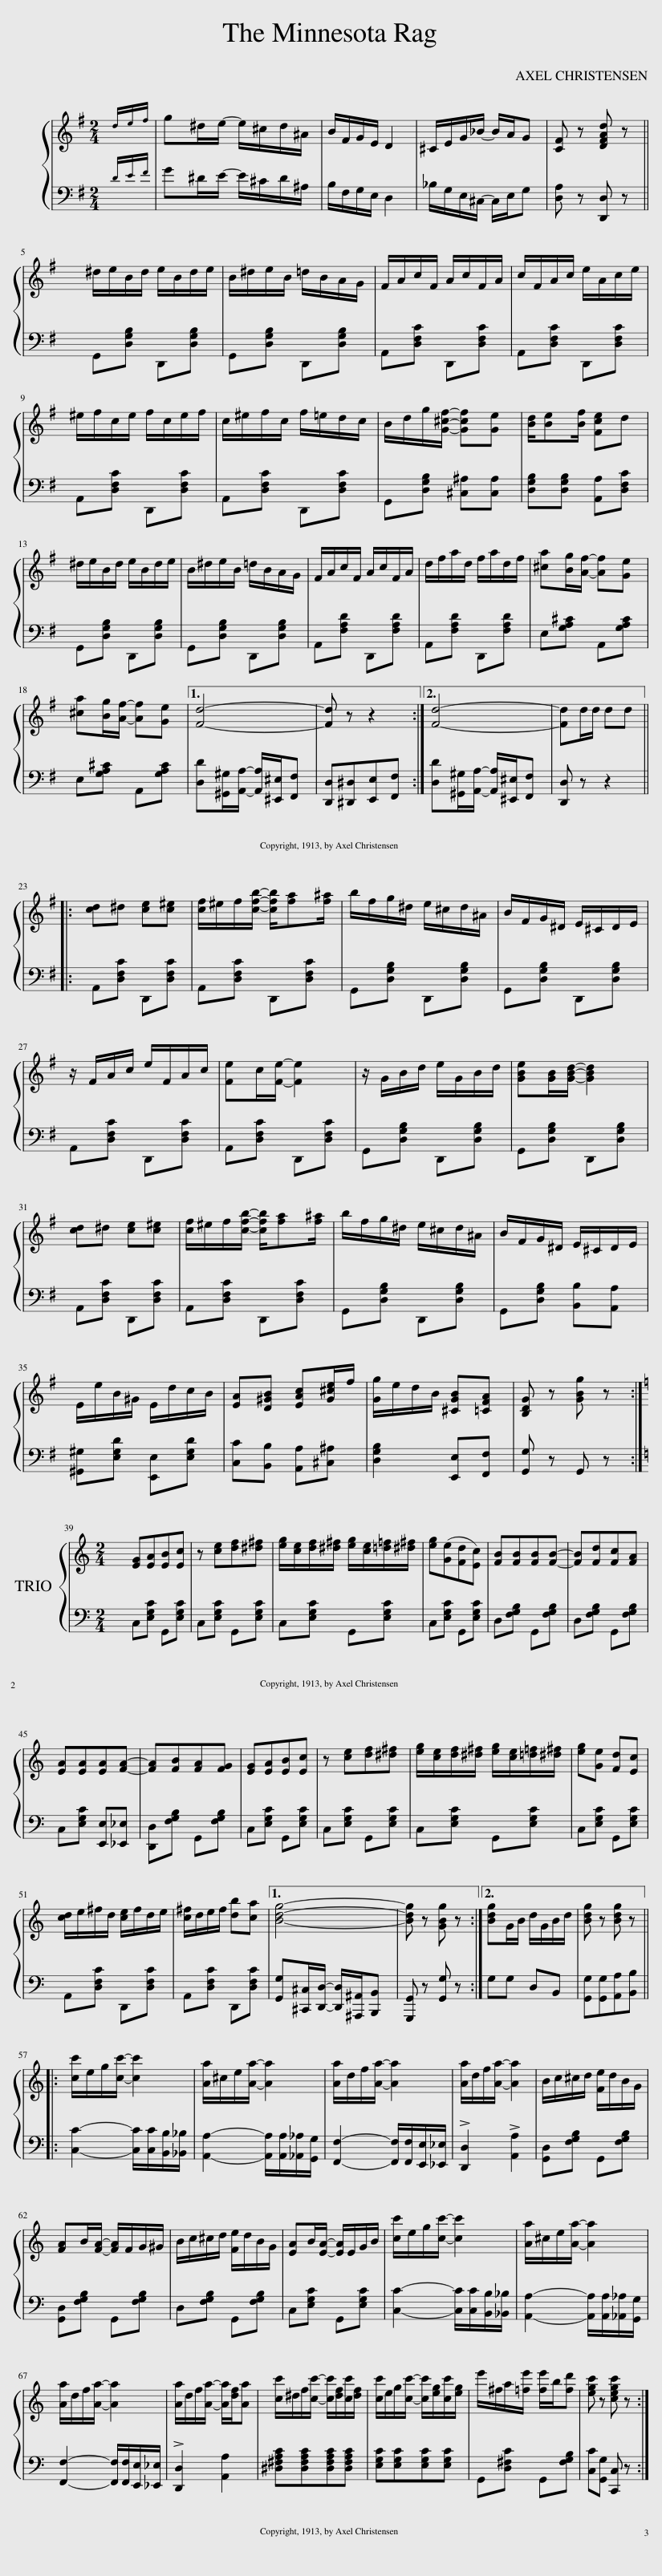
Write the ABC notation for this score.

X:1
%%score { 1 | 2 }
L:1/8
Q:1/4=90
M:2/4
I:linebreak $
K:G
V:1 treble
V:2 bass
V:1
 (3d/e/f/ | g^d/e/- e/^c/d/^A/ | B/F/G/E/ D2 | ^C/E/G/_B/- B/A/G | [CF] z [DFAd] z |:$ %5
 ^d/e/B/d/ e/B/d/e/ | B/^d/e/B/ =d/B/A/G/ | F/A/c/F/ A/c/F/A/ | c/F/A/c/ e/A/c/e/ |$ ^e/f/c/e/ f/c/e/f/ | %10
 c/^e/f/c/ f/=e/d/c/ | B/d/g/[G^cf]/- [Gcf][Ge] | [Bd]/[Be][Bf]/ [Fce]d |$ ^d/e/B/d/ e/B/d/e/ | B/^d/e/B/ =d/B/A/G/ | %15
 F/A/c/F/ A/c/F/A/ | d/f/a/d/ f/a/d/f/ | [^ca][Bg]/[Af]/- [Af][Ge] |$ [^ca][Bg]/[Af]/- [Af][Ge] |1 [Fd]4- | %20
 [Fd] z z2 :|2 [Fd]4- | [Fd]d/d/ dd |:$ [cd]^d [ce][c^e] | [cf]/^e/f/[cfb]/- [cfb]/[fa][f^a]/ | %25
 b/f/g/^d/ e/^c/d/^A/ | B/F/G/^D/ E/^C/D/E/ |$ z/ F/A/c/ e/F/A/c/ | [Fe]c/[Fe]/- [Fe]2 | z/ G/B/d/ e/G/B/d/ | %30
 [GBe][GB]/[GBd]/- [GBd]2 |$ [cd]^d [ce][c^e] | [cf]/^e/f/[cfb]/- [cfb]/[fa][f^a]/ | b/f/g/^d/ e/^c/d/^A/ | B/F/G/^D/ E/^C/D/E/ |$ %35
 E/e/B/^G/ E/d/c/B/ | [EA][D^GB] [EAc][G^ce]/f/ | [Gg]/e/d/B/ [^CGB][=CFA] | [B,DG] z [GBg] z ::$[K:C][M:2/4] [EG][EA][EB][Ec] | %40
 z [ce][df][^d^f] | [eg]/[ce]/[df]/[^d^f]/ [eg]/[ce]/[=d=f]/[^d^f]/ | [eg]([Ge][Fd][Ec]) | [FB][FB][FB][FB]- | [FB][Fd][Fc][FA] |$ %45
 [EA][EA][EA][FA]- | [FA][FB][FA][FG] | [EG][EA][EB][Ec] | z [ce][df][^d^f] | [eg]/[ce]/[df]/[^d^f]/ [eg]/[ce]/[=d=f]/[^d^f]/ | %50
 [eg][Ge] [Fd][Ec] |$ [cd]/e/^f/d/ [ce]/f/d/e/ | [c^f]/d/e/f/ [db][ca] |1 [Bdg]4- | [Bdg] z [GBg] z :|2 %55
 [Bdg]G/B/ d/G/B/d/ | [Bdg] z [Bdg] z |:$ [cc']/e/g/[cc']/- [cc']2 | [Aa]/^c/e/[Aa]/- [Aa]2 | [Aa]/d/f/[Aa]/- [Aa]2 | %60
 [Aa]/d/f/[Aa]/- [Aa]2 | B/c/^c/d/ [Fe]/d/B/G/ |$ [FA]B/[FA]/- [FA]/F/G/^G/ | B/c/^c/d/ [Fe]/d/B/G/ | [EA]B/[EA]/- [EA]/E/G/B/ | %65
 [cc']/e/g/[cc']/- [cc']2 | [Aa]/^c/e/[Aa]/- [Aa]2 |$ [Aa]/d/f/[Aa]/- [Aa]2 | [Aa]/d/f/[Aa]/- [Aa]/[df]/[Aa] | [cc']/^d/f/[cc']/- [cc']/[df]/[cc']/[df]/ | %70
 [cc']/e/g/[cc']/- [cc']/[eg]/[cc']/[eg]/ | e'/^f/a/[=fe']/- [fe']/b/[fd'] | [egc'] z [cegc'] z :| %73
V:2
 (3D/E/F/ | G^D/E/- E/^C/D/^A,/ | B,/F,/G,/E,/ D,2 | _B,/G,/E,/^C,/- C,/E,/G, | [D,A,] z [D,,D,] z |:$ %5
 G,,[D,G,B,] D,,[D,G,B,] | G,,[D,G,B,] D,,[D,G,B,] | A,,[D,F,C] D,,[D,F,C] | A,,[D,F,C] D,,[D,F,C] |$ A,,[D,F,C] D,,[D,F,C] | %10
 A,,[D,F,C] D,,[D,F,C] | G,,[D,G,B,] [^C,^A,][C,A,] | [D,G,B,][D,G,B,] [A,,A,][D,F,C] |$ G,,[D,G,B,] D,,[D,G,B,] | G,,[D,G,B,] D,,[D,G,B,] | %15
 A,,[F,A,D] D,,[F,A,D] | A,,[F,A,D] D,,[F,A,D] | E,[G,A,^C] A,,[G,A,C] |$ E,[G,A,^C] A,,[G,A,C] |1 [D,D][^G,,^G,]/[A,,A,]/- [A,,A,]/[^E,,^E,]/[F,,F,] | %20
 [D,,D,][^D,,^D,][E,,E,][F,,F,] :|2 [D,D][^G,,^G,]/[A,,A,]/- [A,,A,]/[^E,,^E,]/[F,,F,] | [D,,D,] z z2 |:$ A,,[D,F,C] D,,[D,F,C] | A,,[D,F,C] D,,[D,F,C] | %25
 G,,[D,G,B,] D,,[D,G,B,] | G,,[D,G,B,] D,,[D,G,B,] |$ A,,[D,F,C] D,,[D,F,C] | A,,[D,F,C] D,,[D,F,C] | G,,[D,G,B,] D,,[D,G,B,] | %30
 G,,[D,G,B,] D,,[D,G,B,] |$ A,,[D,F,C] D,,[D,F,C] | A,,[D,F,C] D,,[D,F,C] | G,,[D,G,B,] D,,[D,G,B,] | G,,[D,G,B,] [B,,B,][A,,A,] |$ %35
 [^G,,^G,][E,G,D] [E,,E,][E,G,D] | [C,C][B,,B,] [A,,A,][^C,^A,] | [D,G,B,]2 [E,,E,][F,,F,] | [G,,G,] z G,, z ::$[K:C][M:2/4] C,[E,G,C] G,,[E,G,C] | %40
 C,[E,G,C] G,,[E,G,C] | C,[E,G,C] G,,[E,G,C] | C,[E,G,C] G,,[E,G,C] | D,[F,G,B,] G,,[F,G,B,] | D,[F,G,B,] G,,[F,G,B,] |$ %45
 C,[E,G,C] [E,,E,][_E,,_E,] | [D,,D,][F,G,B,] G,,[F,G,B,] | C,[E,G,C] G,,[E,G,C] | C,[E,G,C] G,,[E,G,C] | C,[E,G,C] G,,[E,G,C] | %50
 C,[E,G,C] G,,[E,G,C] |$ A,,[D,F,C] D,,[D,F,C] | A,,[D,F,C] D,,[D,F,C] |1 [G,,G,][^C,,^C,]/[D,,D,]/- [D,,D,]/[^A,,,^A,,]/[B,,,B,,] | [G,,,G,,] z [G,,G,] z :|2 %55
 G,G, D,B,, | [G,,G,][G,,G,][A,,A,][B,,B,] |:$ [C,C]2- [C,C]/[C,C]/[B,,B,]/[_B,,_B,]/ | [A,,A,]2- [A,,A,]/[A,,A,]/[_A,,_A,]/[G,,G,]/ | [F,,F,]2- [F,,F,]/[F,,F,]/[E,,E,]/[_E,,_E,]/ | %60
 !>![D,,D,]2 !>![A,,A,]2 | [G,,D,][F,G,B,] G,,[F,G,B,] |$ [G,,D,][F,G,B,] G,,[F,G,B,] | D,[F,G,B,] G,,[F,G,B,] | C,[E,G,C] G,,[E,G,C] | %65
 [C,C]2- [C,C]/[C,C]/[B,,B,]/[_B,,_B,]/ | [A,,A,]2- [A,,A,]/[A,,A,]/[_A,,_A,]/[G,,G,]/ |$ [F,,F,]2- [F,,F,]/[F,,F,]/[E,,E,]/[_E,,_E,]/ | !>![D,,D,]2 [A,,A,]2 | [^D,^F,A,C][D,F,A,C][D,F,A,C][D,F,A,C] | %70
 [E,G,C][E,G,C][E,G,C][E,G,C] | G,,[D,^F,C] G,,[F,G,B,] | [C,C][G,,G,] [C,,C,] z :| %73
